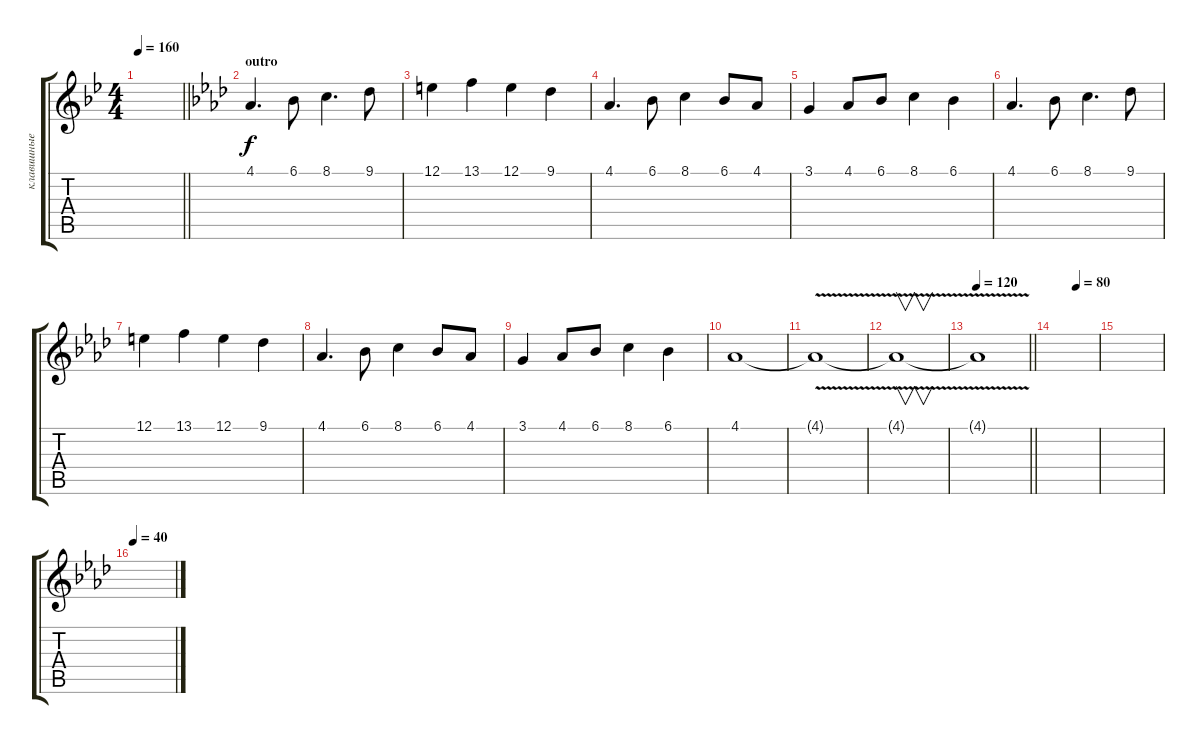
\track ("клавишные 3" "клавишные ") {instrument harpsichord}
\staff {score tabs}
\tuning (E4 B3 G3 D3 A2 E2) {hide}
\ts (4 4)
\tempo 160
\clef g2
\barLineRight lightlight
\ks gminor
|
\section ("" "outro")
\ks fminor
4.1.4{d instrument trumpet} 6.1.8 8.1.4{d} 9.1.8 |
12.1.4 13.1.4 12.1.4 9.1.4 |
4.1.4{d} 6.1.8 8.1.4 6.1.8 4.1.8 |
3.1.4 4.1.8 6.1.8 8.1.4 6.1.4 |
4.1.4{d} 6.1.8 8.1.4{d} 9.1.8 |
12.1.4 13.1.4 12.1.4 9.1.4 |
4.1.4{d} 6.1.8 8.1.4 6.1.8 4.1.8 |
3.1.4 4.1.8 6.1.8 8.1.4 6.1.4 |
4.1.1{volume 0} |
4.1{v t}.1 |
4.1{t}.1{v} |
\tempo 120
\barLineRight lightlight
4.1{v t}.1 |
\tempo (80 0.5)
|
|
\tempo 40
